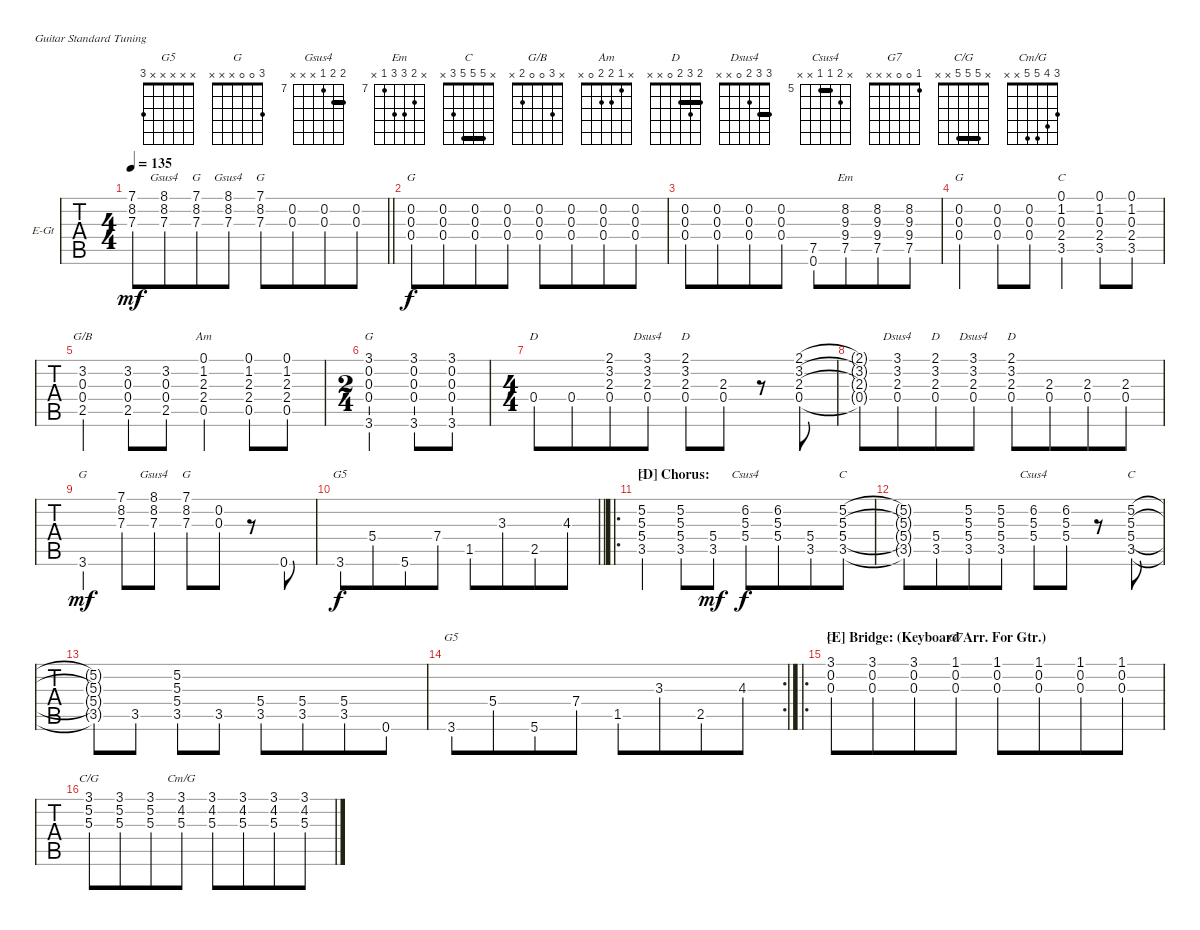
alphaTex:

\bracketExtendMode groupsimilarinstruments
\firstSystemTrackNameOrientation horizontal
\otherSystemsTrackNameOrientation horizontal
\track ("Guitar Combo" "E-Gt") {instrument distortionguitar}
\staff {tabs}
\tuning (E4 B3 G3 D3 A2 E2)
\chord ("G5" x x x x x 3)
\chord ("G" 7 8 7 x x x) {firstfret 7 barre 7}
\chord ("Gsus4" 8 8 7 x x x) {firstfret 7 barre 8}
\chord ("G" x x 12 12 10 x) {firstfret 10 barre 12}
\chord ("Em" x 8 9 9 7 x) {firstfret 7}
\chord ("G" x 0 0 0 x x)
\chord ("C" x 1 0 2 3 x)
\chord ("G/B" x 3 0 0 2 x)
\chord ("Am" x 1 2 2 0 x)
\chord ("G" 3 0 0 0 x 3)
\chord ("D" x x x 0 x x)
\chord ("Dsus4" 3 3 2 0 x x) {barre 3}
\chord ("D" 2 3 2 0 x x) {barre 2}
\chord ("G" x x x x x 3)
\chord ("C" x 5 5 5 3 x) {barre (5 5)}
\chord ("Csus4" x 6 5 5 3 x) {firstfret 3}
\chord ("Csus4" x 6 5 5 x x) {firstfret 5 barre 5}
\chord ("G" 3 0 0 x x x)
\chord ("G7" 1 0 0 x x x)
\chord ("C/G" x 5 5 5 x x) {barre (5 5)}
\chord ("Cm/G" 3 4 5 5 x x)
\ts (4 4)
\tempo 135
\clef g2
\barLineRight lightlight
\ks c
(7.3{t} 8.2{t} 7.1{t}).8{dy mf beam merge} (7.3 8.2 8.1).8{ch "Gsus4" beam merge} (7.3 8.2 7.1).8{ch "G" beam merge} (7.3 8.2 8.1).8{ch "Gsus4"} (7.3 8.2 7.1).8{ch "G" beam merge} (0.2{st} 0.3{st}).8{beam merge} (0.2{st} 0.3{st}).8{beam merge} (0.2{st} 0.3{st}).8 |
(0.4{st} 0.3{st} 0.2).8{ch "G" dy f beam merge} (0.4{st} 0.3{st} 0.2).8{beam merge} (0.4{st} 0.3{st} 0.2).8{beam merge} (0.4{st} 0.3{st} 0.2).8{beam split} (0.4{st} 0.3{st} 0.2).8{beam merge} (0.4{st} 0.3{st} 0.2).8{beam merge} (0.4{st} 0.3{st} 0.2).8{beam merge} (0.4{st} 0.3{st} 0.2).8{beam merge} |
(0.4{st} 0.3{st} 0.2).8{beam merge} (0.4{st} 0.3{st} 0.2).8{beam merge} (0.4{st} 0.3{st} 0.2).8{beam merge} (0.4{st} 0.3{st} 0.2).8{beam split} (7.5 0.6).8{beam merge} (9.3 9.4 7.5 8.2).8{ch "Em" beam merge} (9.3 9.4 7.5 8.2).8{beam merge} (9.3 9.4 7.5 8.2).8 |
(0.4 0.3 0.2).4{ch "G" beam merge} (0.4 0.3 0.2).8{beam merge} (0.4 0.3 0.2).8{beam split} (3.5 2.4 0.3 1.2 0.1).4{ch "C"} (3.5 2.4 0.3 1.2 0.1).8 (3.5 2.4 0.3 1.2 0.1).8 |
(2.5 0.4 0.3 3.2).4{ch "G/B"} (2.5 0.4 0.3 3.2).8 (2.5 0.4 0.3 3.2).8 (0.5 2.4 2.3 1.2 0.1).4{ch "Am"} (0.5 2.4 2.3 1.2 0.1).8 (0.5 2.4 2.3 1.2 0.1).8 |
\ts (2 4)
(3.6 0.4 0.3 0.2 3.1).4{ch "G"} (3.6 0.4 0.3 0.2 3.1).8 (3.6 0.4 0.3 0.2 3.1).8 |
\ts (4 4)
0.4{st}.8{ch "D" beam merge} 0.4{st}.8{beam merge} (0.4 2.3 3.2 2.1).8{beam merge} (0.4 2.3 3.2 3.1).8{ch "Dsus4"} (0.4 2.3 3.2 2.1).8{ch "D"} (0.4 2.3).8 r.8 (0.4 2.3 3.2 2.1).8 |
(0.4{t} 2.3{t} 3.2{t} 2.1{t}).8{beam merge} (0.4 2.3 3.2 3.1).8{ch "Dsus4" beam merge} (0.4 2.3 3.2 2.1).8{ch "D" beam merge} (0.4 2.3 3.2 3.1).8{ch "Dsus4"} (0.4 2.3 3.2 2.1).8{ch "D" beam merge} (0.4{st} 2.3{st}).8{beam merge} (0.4{st} 2.3{st}).8{beam merge} (0.4{st} 2.3{st}).8 |
3.6.4{ch "G" dy mf} (7.3 8.2 7.1).8 (7.3 8.2 8.1).8{ch "Gsus4"} (7.3 8.2 7.1).8{ch "G"} (0.3{st} 0.2{st}).8 r.8 0.6.8 |
\barLineRight lightlight
3.6.8{ch "G5" dy f beam merge} 5.4.8{beam merge} 5.6.8{beam merge} 7.4.8 1.5.8{beam merge} 3.3.8{beam merge} 2.5.8{beam merge} 4.3.8 |
\ro
\section ("D" "Chorus:")
(5.3 5.4 3.5 5.2).4{ch "C"} (5.3 5.4 3.5 5.2).8 (3.5 5.4).8{dy mf} (6.2 5.3 5.4).8{ch "Csus4" dy f beam merge} (6.2 5.3 5.4).8{beam merge} (3.5 5.4).8{beam merge} (5.2 5.3 5.4 3.5).8{ch "C"} |
(5.2{t} 5.3{t} 5.4{t} 3.5{t}).8{beam merge} (3.5 5.4).8{beam merge} (5.2 5.3 5.4 3.5).8{beam merge} (5.2 5.3 5.4 3.5).8 (6.2 5.3 5.4).8{ch "Csus4"} (6.2 5.3 5.4).8 r.8 (5.2 5.3 5.4 3.5).8{ch "C"} |
(5.2{t} 5.3{t} 5.4{t} 3.5{t}).8 3.5.8 (5.2 5.3 5.4 3.5).8 3.5.8 (5.4 3.5).8{beam merge} (5.4 3.5).8{beam merge} (5.4 3.5).8{beam merge} 0.6.8 |
\rc 2
3.6.8{ch "G5" beam merge} 5.4.8{beam merge} 5.6.8{beam merge} 7.4.8 1.5.8{beam merge} 3.3.8{beam merge} 2.5.8{beam merge} 4.3.8 |
\ro
\section ("E" "Bridge: (Keyboard Arr. For Gtr.)")
(3.1{st} 0.2{st} 0.3{st}).8{ch "G" beam merge} (3.1{st} 0.2{st} 0.3{st}).8{beam merge} (3.1{st} 0.2{st} 0.3{st}).8{beam merge} (0.2{st} 1.1{st} 0.3{st}).8{ch "G7"} (0.2{st} 1.1{st} 0.3{st}).8{beam merge} (0.2{st} 1.1{st} 0.3{st}).8{beam merge} (0.2{st} 1.1{st} 0.3{st}).8{beam merge} (0.2{st} 1.1{st} 0.3{st}).8 |
(5.2{st} 5.3{st} 3.1).8{ch "C/G" beam merge} (5.2{st} 5.3{st} 3.1).8{beam merge} (5.2{st} 5.3{st} 3.1).8{beam merge} (5.3{st} 4.2{st} 3.1{st}).8{ch "Cm/G"} (5.3{st} 4.2{st} 3.1{st}).8{beam merge} (5.3{st} 4.2{st} 3.1{st}).8{beam merge} (5.3{st} 4.2{st} 3.1{st}).8{beam merge} (5.3{st} 4.2{st} 3.1{st}).8
